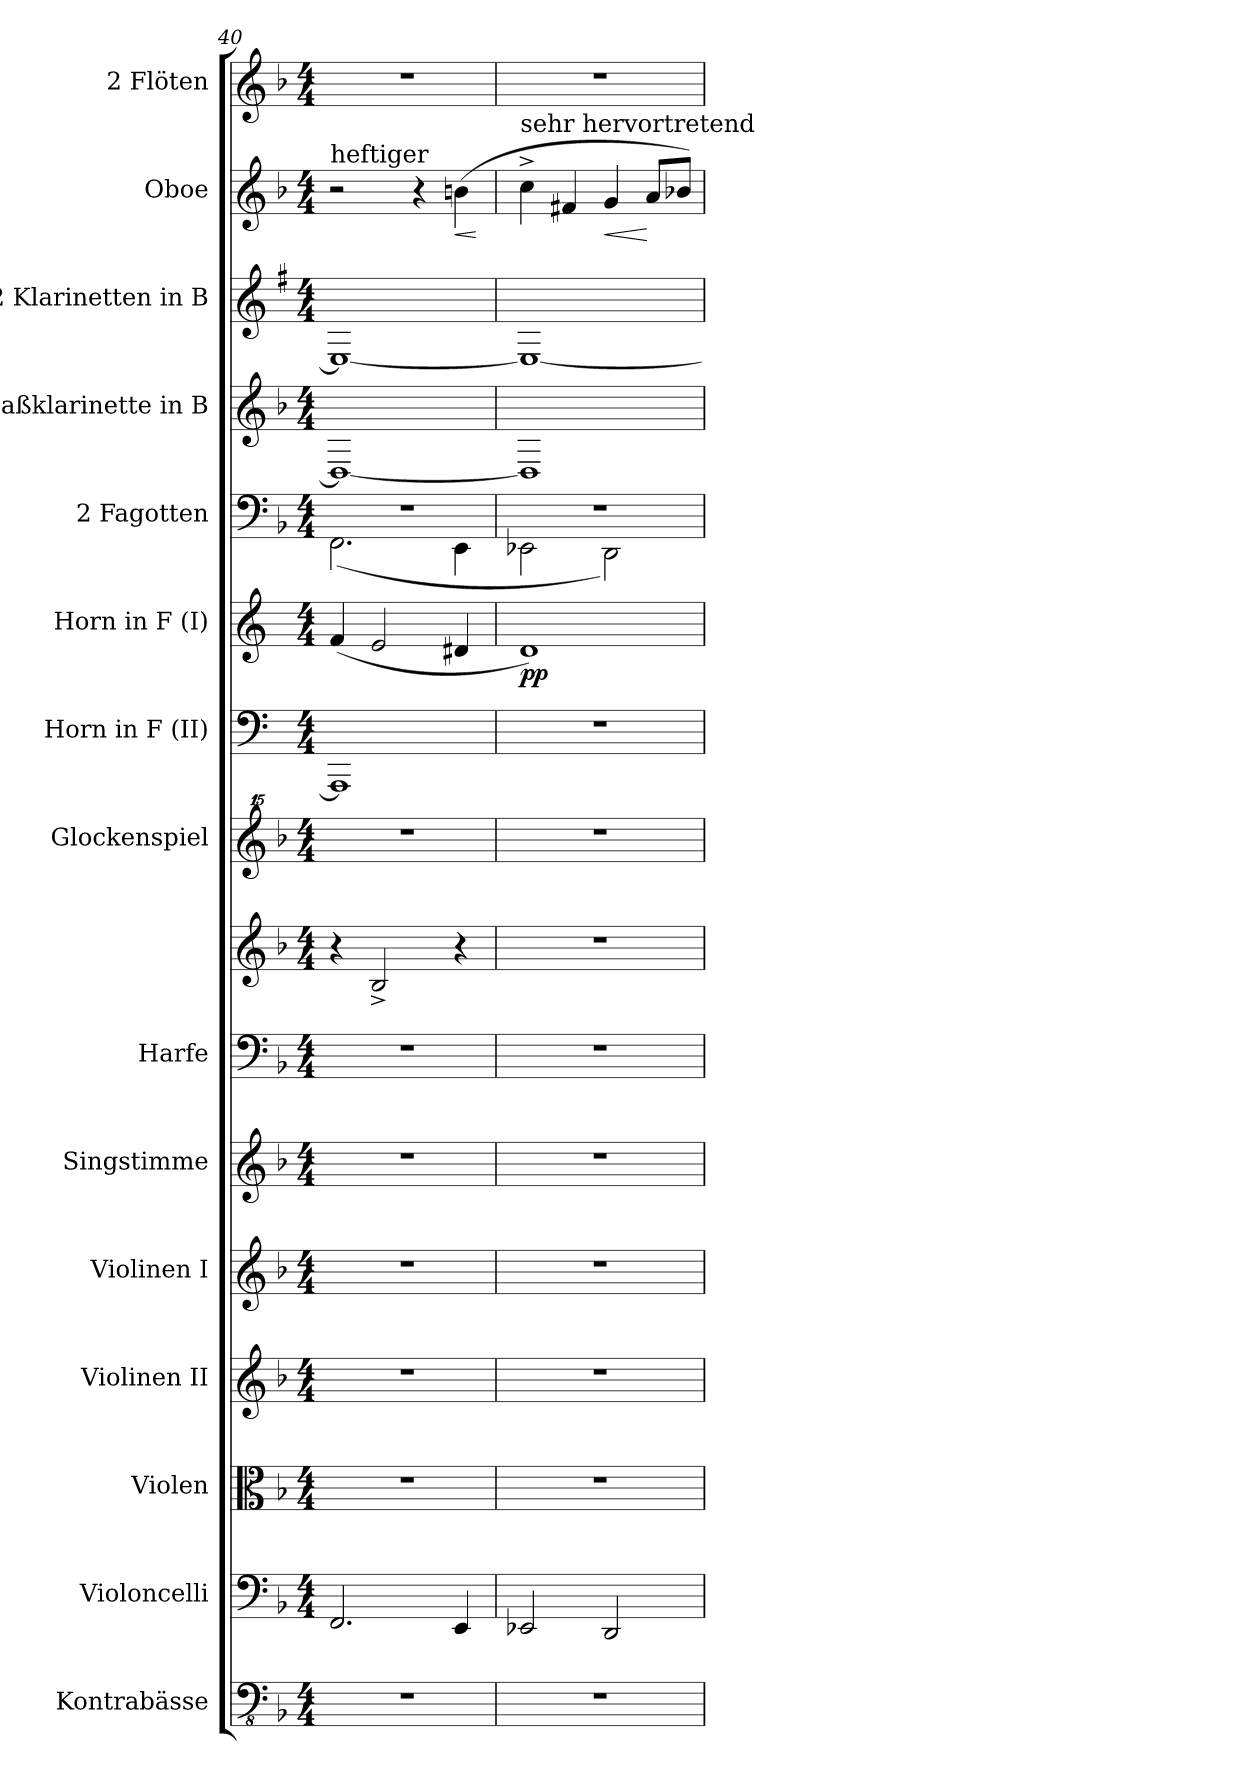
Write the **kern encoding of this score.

**kern	**kern	**kern	**kern	**kern	**kern	**kern	**kern	**kern	**kern	**kern	**dynam	**kern	**kern	**kern	**kern	**dynam	**kern
*part15	*part14	*part13	*part12	*part11	*part10	*part9	*part9	*part8	*part7	*part6	*part6	*part5	*part4	*part3	*part2	*part2	*part1
*staff16	*staff15	*staff14	*staff13	*staff12	*staff11	*staff10	*staff9	*staff8	*staff7	*staff6	*staff6	*staff5	*staff4	*staff3	*staff2	*staff2	*staff1
*I"Kontrabässe	*I"Violoncelli	*I"Violen	*I"Violinen II	*I"Violinen I	*I"Singstimme	*I"Harfe	*	*I"Glockenspiel	*I"Horn in F (II)	*I"Horn in F (I)	*	*I"2 Fagotten	*I"Baßklarinette in B	*I"2 Klarinetten in B	*I"Oboe	*	*I"2 Flöten
*I'Kb.	*I'Vc.	*	*I'Vl. II	*I'Vl. I	*I'Singst.	*I'Hf.	*	*I'Glk.	*I'Hr. II	*I'Hr. I	*	*I'Fg.	*I'Bklar. (B)	*I'Klar. (B)	*I'Ob.	*	*I'Fl.
*clefFv4	*clefF4	*clefC3	*clefG2	*clefG2	*clefG2	*clefF4	*clefG2	*clefG^^2	*clefF4	*clefG2	*	*clefF4	*clefG2	*clefG2	*clefG2	*	*clefG2
*	*	*	*	*	*	*	*	*	*ITrd4c7	*ITrd4c7	*	*	*ITrd8c14	*ITrd1c2	*	*	*
*k[b-]	*k[b-]	*k[b-]	*k[b-]	*k[b-]	*k[b-]	*k[b-]	*k[b-]	*k[b-]	*k[b-]	*k[b-]	*	*k[b-]	*k[b-]	*k[b-]	*k[b-]	*	*k[b-]
*M4/4	*M4/4	*M4/4	*M4/4	*M4/4	*M4/4	*M4/4	*M4/4	*M4/4	*M4/4	*M4/4	*	*M4/4	*M4/4	*M4/4	*M4/4	*	*M4/4
=40	=40	=40	=40	=40	=40	=40	=40	=40	=40	=40	=40	=40	=40	=40	=40	=40	=40
*	*	*	*	*	*	*	*	*	*	*	*	*^	*	*	*	*	*
!	!	!	!	!	!	!	!	!	!	!	!	!	!	!	!	!LO:TX:a:t=heftiger	!	!
1r	2.FF/	1r	1r	1r	1r	1r	4r	1r	1DDD]	(4B-/	.	1r	(2.FF\	1DD_	1D_	2r	.	1r
.	.	.	.	.	.	.	2B-^/	.	.	2A/	.	.	.	.	.	.	.	.
.	.	.	.	.	.	.	.	.	.	.	.	.	.	.	.	4r	.	.
!	!	!	!	!	!	!	!	!	!	!	!	!	!	!	!	!	!LO:HP:b	!
.	4EE/	.	.	.	.	.	4r	.	.	4G#X/	.	.	4EE\	.	.	(4bn\	<	.
*	*	*	*	*	*	*	*	*	*	*	*	*v	*v	*	*	*	*	*
.	.	.	.	.	.	.	.	.	.	.	.	.	.	.	.	[	.
=41	=41	=41	=41	=41	=41	=41	=41	=41	=41	=41	=41	=41	=41	=41	=41	=41	=41
*	*	*	*	*	*	*	*	*	*	*	*	*^	*	*	*	*	*
!	!	!	!	!	!	!	!	!	!	!	!	!	!	!	!	!LO:TX:a:t=sehr hervortretend	!	!
!	!	!	!	!	!	!	!	!	!	!	!LO:DY:b	!	!	!	!	!	!	!
1r	2EE-X/	1r	1r	1r	1r	1r	1r	1r	1r	1G)	pp	1r	2EE-X\	1DD]	1D_	4cc^\	.	1r
.	.	.	.	.	.	.	.	.	.	.	.	.	.	.	.	4f#X/	.	.
!	!	!	!	!	!	!	!	!	!	!	!	!	!	!	!	!	!LO:HP:b	!
.	2DD/	.	.	.	.	.	.	.	.	.	.	.	2DD\)	.	.	4g/	<	.
.	.	.	.	.	.	.	.	.	.	.	.	.	.	.	.	8a/L	[	.
.	.	.	.	.	.	.	.	.	.	.	.	.	.	.	.	8b-X/J)	.	.
*	*	*	*	*	*	*	*	*	*	*	*	*v	*v	*	*	*	*	*
=	=	=	=	=	=	=	=	=	=	=	=	=	=	=	=	=	=
*-	*-	*-	*-	*-	*-	*-	*-	*-	*-	*-	*-	*-	*-	*-	*-	*-	*-
